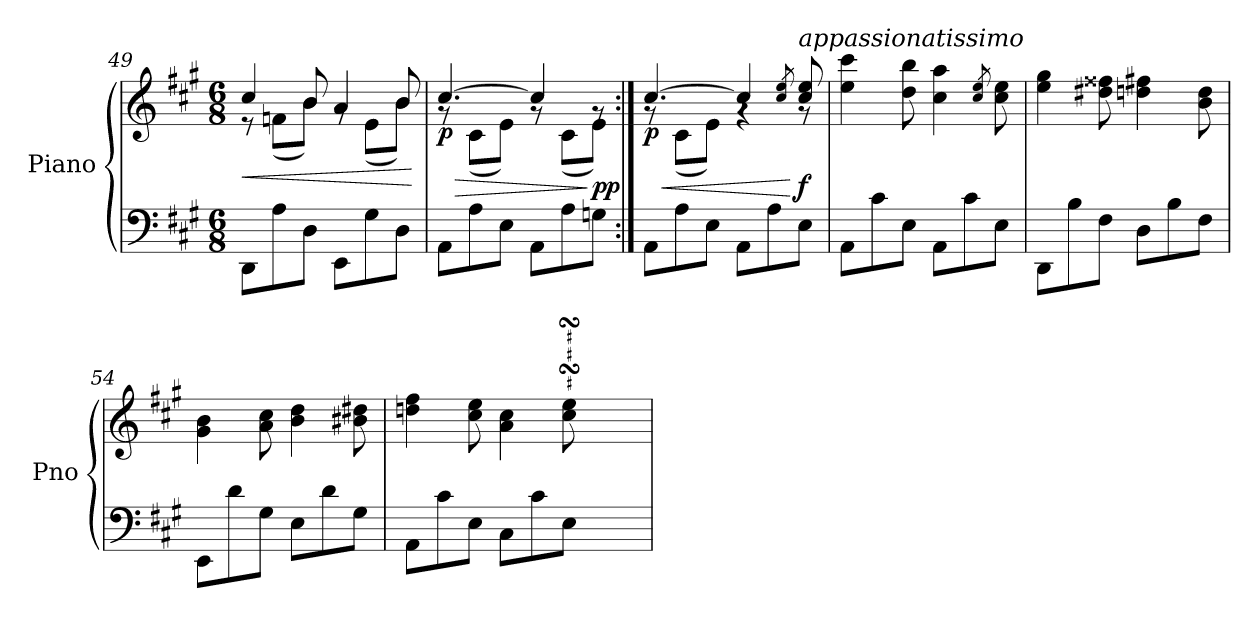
**kern	**kern	**dynam
*part1	*part1	*part1
*staff2	*staff1	*staff1/2
*I"Piano	*	*
*I'Pno	*	*
*clefF4	*clefG2	*
*k[f#c#g#]	*k[f#c#g#]	*
*M6/8	*M6/8	*
=49	=49	=49
!	!	!LO:HP:b
*	*^	*
8DD\L	4cc#/	8r	<
8A\	.	(>8fn\L	.
8D\J	8b/	8b\J)	.
8EE\L	4a/	8rg	.
8G#\	.	(>8e\L	.
8D\J	8b/	8b\J)	.
*	*v	*v	*
.	.	[
=50	=50	=50
!	!	!LO:HP:b
*	*^	*
!	!	!	!LO:DY:n=1:b
8AA\L	[4.cc#/	8rg	> p
8A\	.	(>8c#\L	.
8E\J	.	8e\J)	.
8AA\L	4cc#/]	8rg	.
8A\	.	(>8c#\L	.
!	!	!	!LO:DY:n=2:b
8Gn\J	8rg	8e\J)	] pp
!!LO:PB:g=z	!!
=51:|!	=51:|!	=51:|!	=51:|!
!	!	!	!LO:HP:b
!	!	!	!LO:DY:n=1:b
8AA\L	[4.cc#/	8rg	< p
8A\	.	(>8c#\L	.
8E\J	.	8e\J)	.
8AA\L	4cc#/]	4rg	.
8A\	.	.	.
.	8qcc#/ 8qee/	.	.
!	!LO:TX:a:i:t=appassionatissimo	!	!
!	!	!	!LO:DY:n=2:b
8E\J	8cc#/ 8ee/	8rg	[ f
*	*v	*v	*
=52	=52	=52
8AA\L	4ee\ 4ccc#\	.
8c#\	.	.
8E\J	8dd\ 8bb\	.
8AA\L	4cc#\ 4aa\	.
8c#\	.	.
.	8qcc#/ 8qee/	.
8E\J	8cc#\ 8ee\	.
=53	=53	=53
8DD\L	4ee\ 4gg#\	.
8B\	.	.
8F#\J	8dd#X\ 8ff##X\	.
8D\L	4ddn\ 4ff#X\	.
8B\	.	.
8F#\J	8b\ 8dd\	.
=54	=54	=54
8EE\L	4g#\ 4b\	.
8d\	.	.
8G#\J	8a\ 8cc#\	.
8E\L	4b\ 4dd\	.
8d\	.	.
8G#\J	8b#X\ 8dd#X\	.
!!LO:LB:g=z
=55	=55	=55
*	*^	*
8AA\L	4ddn\ 4ff#\	8ryy	.
*	*v	*v	*
8c#\	.	.
8E\J	8cc#\ 8ee\	.
8C#\L	4a\ 4cc#\	.
8c#\	.	.
*	*^	*
8E\J	8cc#\sSSs 8ee\sSSs	32ff#!yy	.
.	.	32ee!yy	.
.	.	32dd#X!yy	.
.	.	32ee!yy	.
*	*v	*v	*
=	=	=
*-	*-	*-
